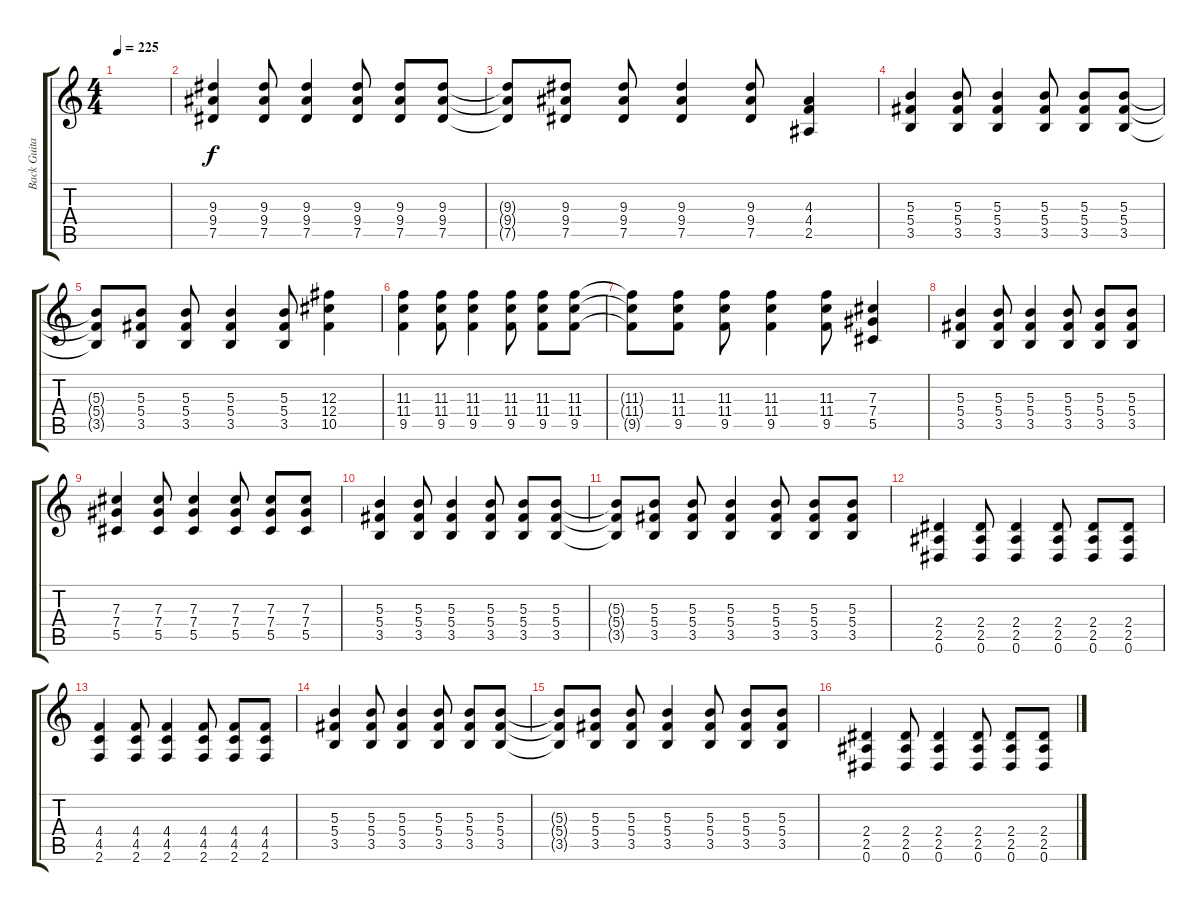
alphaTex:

\track ("Back Guitar" "Back Guita") {instrument distortionguitar}
\staff {score tabs}
\tuning (Eb4 Bb3 Gb3 Db3 Ab2 Eb2) {hide}
\ts (4 4)
\tempo 225
\clef g2
\ks c
|
(9.3 9.4 7.5).4 (9.3 9.4 7.5).8 (9.3 9.4 7.5).4 (9.3 9.4 7.5).8 (9.3 9.4 7.5).8 (9.3 9.4 7.5).8 |
(9.3{t} 9.4{t} 7.5{t}).8 (9.3 9.4 7.5).8 (9.3 9.4 7.5).8 (9.3 9.4 7.5).4 (9.3 9.4 7.5).8 (4.3 4.4 2.5).4 |
(5.3 5.4 3.5).4 (5.3 5.4 3.5).8 (5.3 5.4 3.5).4 (5.3 5.4 3.5).8 (5.3 5.4 3.5).8 (5.3 5.4 3.5).8 |
(5.3{t} 5.4{t} 3.5{t}).8 (5.3 5.4 3.5).8 (5.3 5.4 3.5).8 (5.3 5.4 3.5).4 (5.3 5.4 3.5).8 (12.3 12.4 10.5).4 |
(11.3 11.4 9.5).4 (11.3 11.4 9.5).8 (11.3 11.4 9.5).4 (11.3 11.4 9.5).8 (11.3 11.4 9.5).8 (11.3 11.4 9.5).8 |
(11.3{t} 11.4{t} 9.5{t}).8 (11.3 11.4 9.5).8 (11.3 11.4 9.5).8 (11.3 11.4 9.5).4 (11.3 11.4 9.5).8 (7.3 7.4 5.5).4 |
(5.3 5.4 3.5).4 (5.3 5.4 3.5).8 (5.3 5.4 3.5).4 (5.3 5.4 3.5).8 (5.3 5.4 3.5).8 (5.3 5.4 3.5).8 |
(7.3 7.4 5.5).4 (7.3 7.4 5.5).8 (7.3 7.4 5.5).4 (7.3 7.4 5.5).8 (7.3 7.4 5.5).8 (7.3 7.4 5.5).8 |
(5.3 5.4 3.5).4 (5.3 5.4 3.5).8 (5.3 5.4 3.5).4 (5.3 5.4 3.5).8 (5.3 5.4 3.5).8 (5.3 5.4 3.5).8 |
(5.3{t} 5.4{t} 3.5{t}).8 (5.3 5.4 3.5).8 (5.3 5.4 3.5).8 (5.3 5.4 3.5).4 (5.3 5.4 3.5).8 (5.3 5.4 3.5).8 (5.3 5.4 3.5).8 |
(2.4 2.5 0.6).4 (2.4 2.5 0.6).8 (2.4 2.5 0.6).4 (2.4 2.5 0.6).8 (2.4 2.5 0.6).8 (2.4 2.5 0.6).8 |
(4.4 4.5 2.6).4 (4.4 4.5 2.6).8 (4.4 4.5 2.6).4 (4.4 4.5 2.6).8 (4.4 4.5 2.6).8 (4.4 4.5 2.6).8 |
(5.3 5.4 3.5).4 (5.3 5.4 3.5).8 (5.3 5.4 3.5).4 (5.3 5.4 3.5).8 (5.3 5.4 3.5).8 (5.3 5.4 3.5).8 |
(5.3{t} 5.4{t} 3.5{t}).8 (5.3 5.4 3.5).8 (5.3 5.4 3.5).8 (5.3 5.4 3.5).4 (5.3 5.4 3.5).8 (5.3 5.4 3.5).8 (5.3 5.4 3.5).8 |
(2.4 2.5 0.6).4 (2.4 2.5 0.6).8 (2.4 2.5 0.6).4 (2.4 2.5 0.6).8 (2.4 2.5 0.6).8 (2.4 2.5 0.6).8
